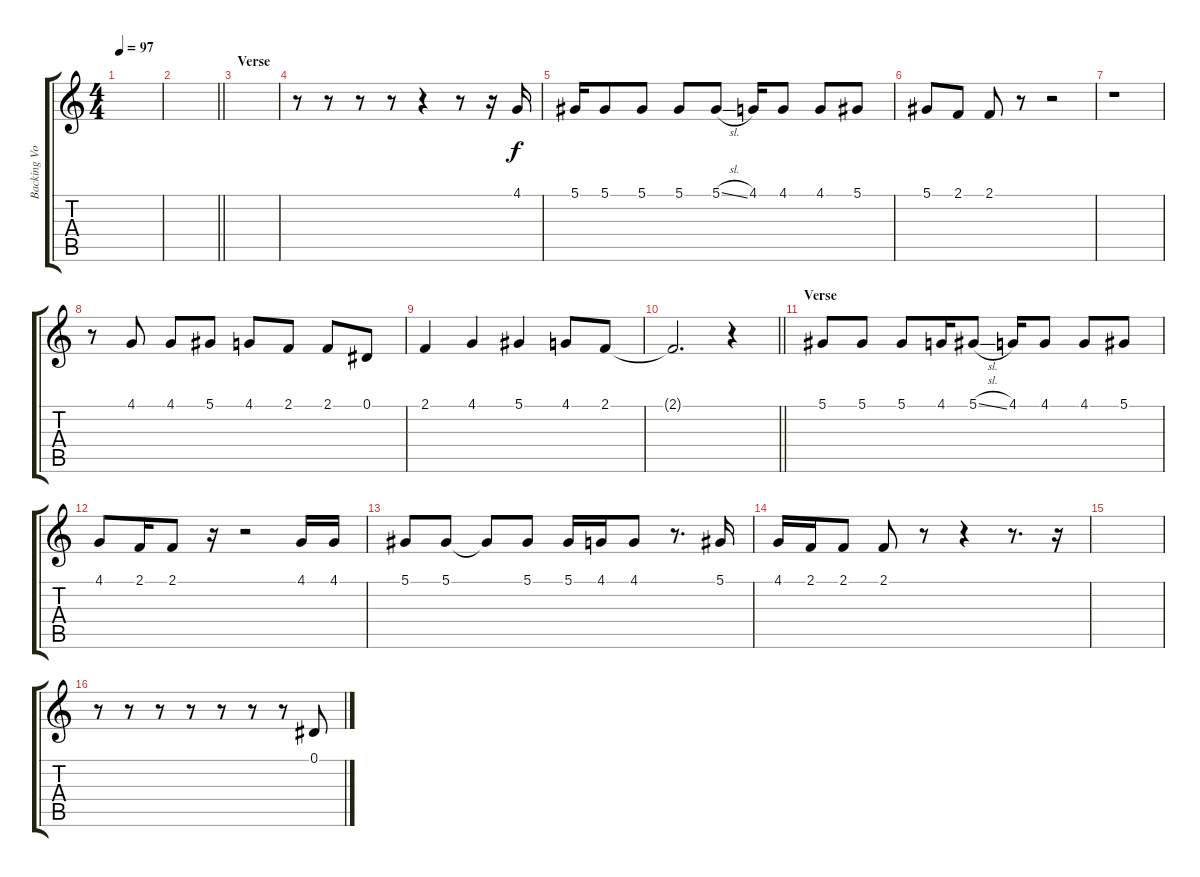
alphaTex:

\track ("Backing Vocals" "Backing Vo") {instrument lead3calliope}
\staff {score tabs}
\tuning (Eb4 Bb3 Gb3 Db3 Ab2 Eb2) {hide}
\ts (4 4)
\tempo 97
\clef g2
\ks c
|
\barLineRight lightlight
|
\section ("" "Verse")
|
r.8 r.8 r.8 r.8 r.4 r.8 r.16 4.1.16 |
5.1.16 5.1.8 5.1.8 5.1.8 5.1{sl}.8 4.1.16 4.1.8 4.1.8 5.1.8 |
5.1.8 2.1.8 2.1.8 r.8 r.2 |
r.1 |
r.8 4.1.8 4.1.8 5.1.8 4.1.8 2.1.8 2.1.8 0.1.8 |
2.1.4 4.1.4 5.1.4 4.1.8 2.1.8 |
\barLineRight lightlight
2.1{t}.2{d} r.4 |
\section ("" "Verse")
5.1.8 5.1.8 5.1.8 4.1.16 5.1{sl}.8 4.1.16 4.1.8 4.1.8 5.1.8 |
4.1.8 2.1.16 2.1.8 r.16 r.2 4.1.16 4.1.16 |
5.1.8 5.1.8 5.1{t}.8 5.1.8 5.1.16 4.1.16 4.1.8 r.8{d} 5.1.16 |
4.1.16 2.1.16 2.1.8 2.1.8 r.8 r.4 r.8{d} r.16 |
|
r.8 r.8 r.8 r.8 r.8 r.8 r.8 0.1.8
